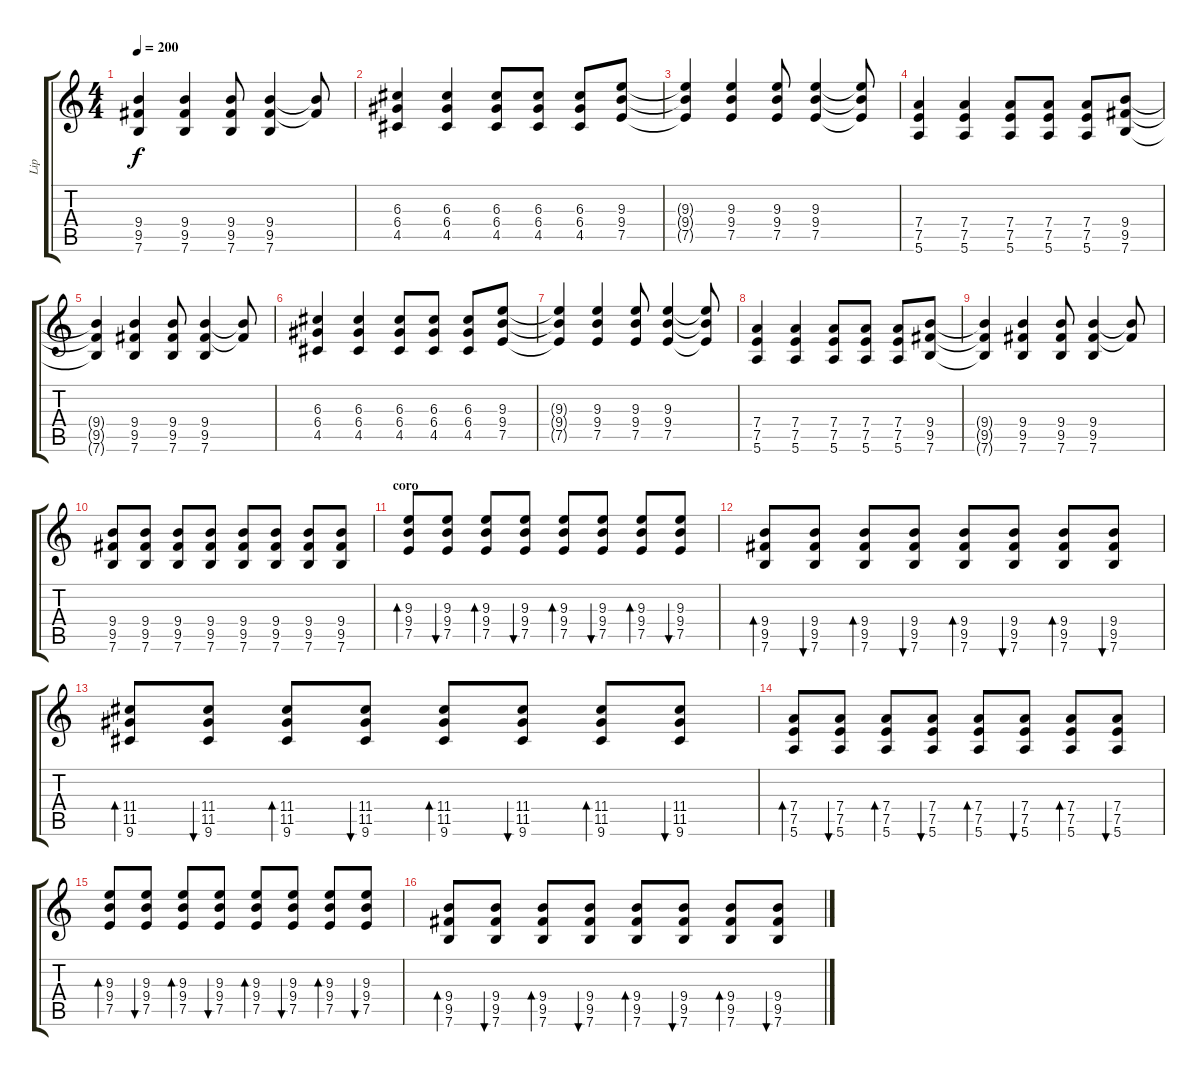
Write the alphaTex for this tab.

\track ("Lip" "Lip") {instrument distortionguitar}
\staff {score tabs}
\tuning (E4 B3 G3 D3 A2 E2) {hide}
\ts (4 4)
\tempo 200
\clef g2
\ks c
(9.4{t} 9.5{t} 7.6{t}).4{dy f} (9.4 9.5 7.6).4 (9.4 9.5 7.6).8 (9.4 9.5 7.6).4 (9.4{t} 9.5{t}).8 |
(6.3 6.4 4.5).4 (6.3 6.4 4.5).4 (6.3 6.4 4.5).8 (6.3 6.4 4.5).8 (6.3 6.4 4.5).8 (9.3 9.4 7.5).8 |
(9.3{t} 9.4{t} 7.5{t}).4 (9.3 9.4 7.5).4 (9.3 9.4 7.5).8 (9.3 9.4 7.5).4 (9.3{t} 9.4{t} 7.5{t}).8 |
(7.4 7.5 5.6).4 (7.4 7.5 5.6).4 (7.4 7.5 5.6).8 (7.4 7.5 5.6).8 (7.4 7.5 5.6).8 (9.4 9.5 7.6).8 |
(9.4{t} 9.5{t} 7.6{t}).4 (9.4 9.5 7.6).4 (9.4 9.5 7.6).8 (9.4 9.5 7.6).4 (9.4{t} 9.5{t}).8 |
(6.3 6.4 4.5).4 (6.3 6.4 4.5).4 (6.3 6.4 4.5).8 (6.3 6.4 4.5).8 (6.3 6.4 4.5).8 (9.3 9.4 7.5).8 |
(9.3{t} 9.4{t} 7.5{t}).4 (9.3 9.4 7.5).4 (9.3 9.4 7.5).8 (9.3 9.4 7.5).4 (9.3{t} 9.4{t} 7.5{t}).8 |
(7.4 7.5 5.6).4 (7.4 7.5 5.6).4 (7.4 7.5 5.6).8 (7.4 7.5 5.6).8 (7.4 7.5 5.6).8 (9.4 9.5 7.6).8 |
(9.4{t} 9.5{t} 7.6{t}).4 (9.4 9.5 7.6).4 (9.4 9.5 7.6).8 (9.4 9.5 7.6).4 (9.4{t} 9.5{t}).8 |
(9.4 9.5 7.6).8 (9.4 9.5 7.6).8 (9.4 9.5 7.6).8 (9.4 9.5 7.6).8 (9.4 9.5 7.6).8 (9.4 9.5 7.6).8 (9.4 9.5 7.6).8 (9.4 9.5 7.6).8 |
\section ("" "coro")
(9.3 9.4 7.5).8{bd 240} (9.3 9.4 7.5).8{bu 240} (9.3 9.4 7.5).8{bd 240} (9.3 9.4 7.5).8{bu 240} (9.3 9.4 7.5).8{bd 240} (9.3 9.4 7.5).8{bu 240} (9.3 9.4 7.5).8{bd 240} (9.3 9.4 7.5).8{bu 240} |
(9.4 9.5 7.6).8{bd 240} (9.4 9.5 7.6).8{bu 240} (9.4 9.5 7.6).8{bd 240} (9.4 9.5 7.6).8{bu 240} (9.4 9.5 7.6).8{bd 240} (9.4 9.5 7.6).8{bu 240} (9.4 9.5 7.6).8{bd 240} (9.4 9.5 7.6).8{bu 240} |
(11.4 11.5 9.6).8{bd 240} (11.4 11.5 9.6).8{bu 240} (11.4 11.5 9.6).8{bd 240} (11.4 11.5 9.6).8{bu 240} (11.4 11.5 9.6).8{bd 240} (11.4 11.5 9.6).8{bu 240} (11.4 11.5 9.6).8{bd 240} (11.4 11.5 9.6).8{bu 240} |
(7.4 7.5 5.6).8{bd 240} (7.4 7.5 5.6).8{bu 240} (7.4 7.5 5.6).8{bd 240} (7.4 7.5 5.6).8{bu 240} (7.4 7.5 5.6).8{bd 240} (7.4 7.5 5.6).8{bu 240} (7.4 7.5 5.6).8{bd 240} (7.4 7.5 5.6).8{bu 240} |
(9.3 9.4 7.5).8{bd 240} (9.3 9.4 7.5).8{bu 240} (9.3 9.4 7.5).8{bd 240} (9.3 9.4 7.5).8{bu 240} (9.3 9.4 7.5).8{bd 240} (9.3 9.4 7.5).8{bu 240} (9.3 9.4 7.5).8{bd 240} (9.3 9.4 7.5).8{bu 240} |
(9.4 9.5 7.6).8{bd 240} (9.4 9.5 7.6).8{bu 240} (9.4 9.5 7.6).8{bd 240} (9.4 9.5 7.6).8{bu 240} (9.4 9.5 7.6).8{bd 240} (9.4 9.5 7.6).8{bu 240} (9.4 9.5 7.6).8{bd 240} (9.4 9.5 7.6).8{bu 240}
